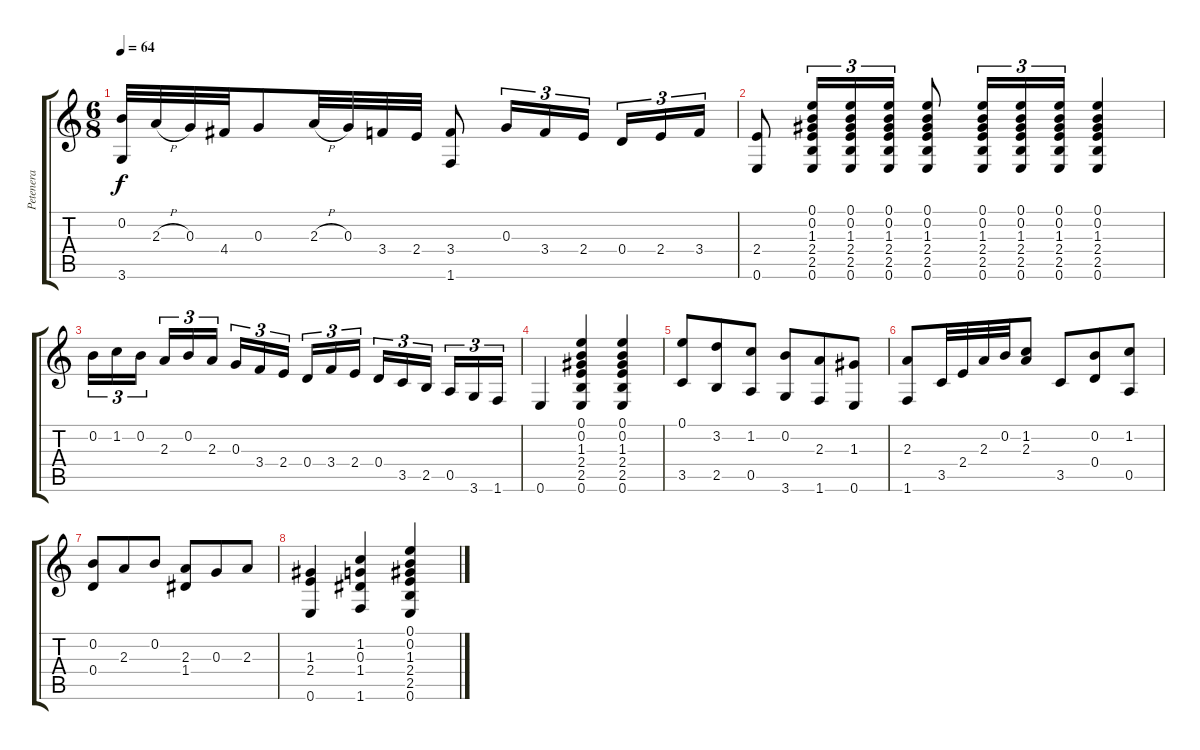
\track ("Petenera" "Petenera") {instrument acousticguitarnylon}
\staff {score tabs}
\tuning (E4 B3 G3 D3 A2 E2) {hide}
\ts (6 8)
\tempo 64
\clef g2
\ks c
(0.2 3.6).32{dy f} 2.3{h}.32 0.3.32 4.4.32 0.3.8 2.3{h}.32 0.3.32 3.4.32 2.4.32 (3.4 1.6).8 0.3.16{tu (3 2)} 3.4.16{tu (3 2)} 2.4.16{tu (3 2)} 0.4.16{tu (3 2)} 2.4.16{tu (3 2)} 3.4.16{tu (3 2)} |
(2.4 0.6).8 (0.1 0.2 1.3 2.4 2.5 0.6).16{tu (3 2)} (0.1 0.2 1.3 2.4 2.5 0.6).16{tu (3 2)} (0.1 0.2 1.3 2.4 2.5 0.6).16{tu (3 2)} (0.1 0.2 1.3 2.4 2.5 0.6).8 (0.1 0.2 1.3 2.4 2.5 0.6).16{tu (3 2)} (0.1 0.2 1.3 2.4 2.5 0.6).16{tu (3 2)} (0.1 0.2 1.3 2.4 2.5 0.6).16{tu (3 2)} (0.1 0.2 1.3 2.4 2.5 0.6).4 |
0.2.16{tu (3 2)} 1.2.16{tu (3 2)} 0.2.16{tu (3 2)} 2.3.16{tu (3 2)} 0.2.16{tu (3 2)} 2.3.16{tu (3 2)} 0.3.16{tu (3 2)} 3.4.16{tu (3 2)} 2.4.16{tu (3 2)} 0.4.16{tu (3 2)} 3.4.16{tu (3 2)} 2.4.16{tu (3 2)} 0.4.16{tu (3 2)} 3.5.16{tu (3 2)} 2.5.16{tu (3 2)} 0.5.16{tu (3 2)} 3.6.16{tu (3 2)} 1.6.16{tu (3 2)} |
0.6.4 (0.1 0.2 1.3 2.4 2.5 0.6).4 (0.1 0.2 1.3 2.4 2.5 0.6).4 |
(0.1 3.5).8 (3.2 2.5).8 (1.2 0.5).8 (0.2 3.6).8 (2.3 1.6).8 (1.3 0.6).8 |
(2.3 1.6).8 3.5.32 2.4.32 2.3.32 0.2.32 (1.2 2.3).8 3.5.8 (0.2 0.4).8 (1.2 0.5).8 |
(0.2 0.4).8 2.3.8 0.2.8 (2.3 1.4).8 0.3.8 2.3.8 |
(1.3 2.4 0.6).4 (1.2 0.3 1.4 1.6).4 (0.1 0.2 1.3 2.4 2.5 0.6).4
